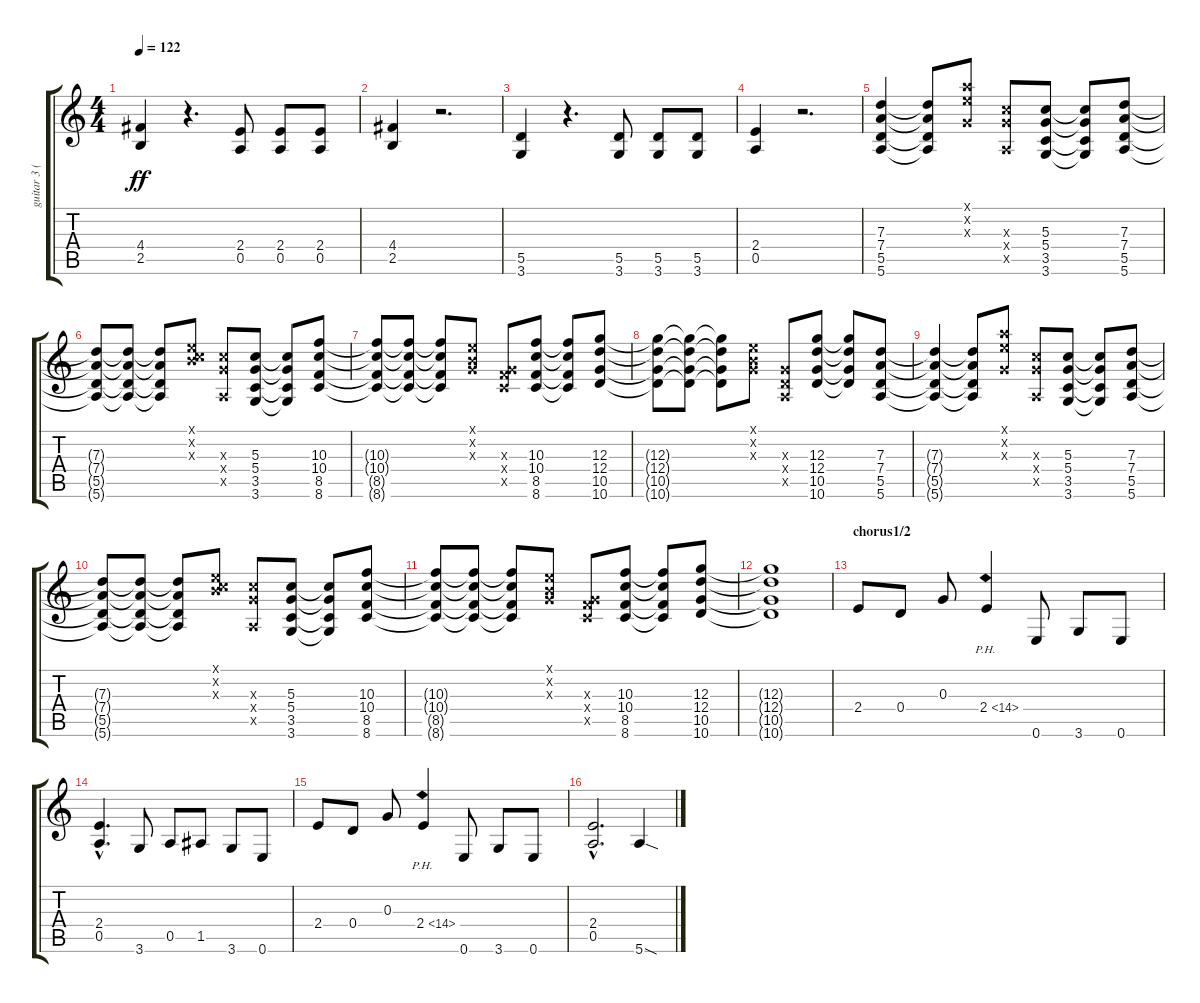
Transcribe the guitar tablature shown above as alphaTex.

\track ("guitar 3 (right)" "guitar 3 (") {instrument distortionguitar}
\staff {score tabs}
\tuning (E4 B3 G3 D3 A2 E2) {hide}
\ts (4 4)
\tempo 122
\clef g2
\ks c
(4.4 2.5).4{dy ff} r.4{d} (2.4 0.5).8 (2.4 0.5).8 (2.4 0.5).8 |
(4.4 2.5).4 r.2{d} |
(5.5 3.6).4 r.4{d} (5.5 3.6).8 (5.5 3.6).8 (5.5 3.6).8 |
(2.4 0.5).4 r.2{d} |
(7.3 7.4 5.5 5.6).4 (7.3{t} 7.4{t} 5.5{t} 5.6{t}).8 (5.1{x} 5.2{x} 0.3{x}).8 (5.3{x} 5.4{x} 0.5{x}).8 (5.3 5.4 3.5 3.6).8 (5.3{t} 5.4{t} 3.5{t} 3.6{t}).8 (7.3 7.4 5.5 5.6).8 |
(7.3{t} 7.4{t} 5.5{t} 5.6{t}).8 (7.3{t} 7.4{t} 5.5{t} 5.6{t}).8 (7.3{t} 7.4{t} 5.5{t} 5.6{t}).8 (0.1{x} 0.2{x} 5.3{x}).8 (5.3{x} 5.4{x} 0.5{x}).8 (5.3 5.4 3.5 3.6).8 (5.3{t} 5.4{t} 3.5{t} 3.6{t}).8 (10.3 10.4 8.5 8.6).8 |
(10.3{t} 10.4{t} 8.5{t} 8.6{t}).8 (10.3{t} 10.4{t} 8.5{t} 8.6{t}).8 (10.3{t} 10.4{t} 8.5{t} 8.6{t}).8 (0.1{x} 0.2{x} 0.3{x}).8 (0.3{x} 3.4{x} 3.5{x}).8 (10.3 10.4 8.5 8.6).8 (10.3{t} 10.4{t} 8.5{t} 8.6{t}).8 (12.3 12.4 10.5 10.6).8 |
(12.3{t} 12.4{t} 10.5{t} 10.6{t}).8 (12.3{t} 12.4{t} 10.5{t} 10.6{t}).8 (12.3{t} 12.4{t} 10.5{t} 10.6{t}).8 (0.1{x} 0.2{x} 0.3{x}).8 (0.3{x} 0.4{x} 0.5{x}).8 (12.3 12.4 10.5 10.6).8 (12.3{t} 12.4{t} 10.5{t} 10.6{t}).8 (7.3 7.4 5.5 5.6).8 |
(7.3{t} 7.4{t} 5.5{t} 5.6{t}).4 (7.3{t} 7.4{t} 5.5{t} 5.6{t}).8 (5.1{x} 5.2{x} 0.3{x}).8 (5.3{x} 5.4{x} 0.5{x}).8 (5.3 5.4 3.5 3.6).8 (5.3{t} 5.4{t} 3.5{t} 3.6{t}).8 (7.3 7.4 5.5 5.6).8 |
(7.3{t} 7.4{t} 5.5{t} 5.6{t}).8 (7.3{t} 7.4{t} 5.5{t} 5.6{t}).8 (7.3{t} 7.4{t} 5.5{t} 5.6{t}).8 (0.1{x} 0.2{x} 5.3{x}).8 (5.3{x} 5.4{x} 0.5{x}).8 (5.3 5.4 3.5 3.6).8 (5.3{t} 5.4{t} 3.5{t} 3.6{t}).8 (10.3 10.4 8.5 8.6).8 |
(10.3{t} 10.4{t} 8.5{t} 8.6{t}).8 (10.3{t} 10.4{t} 8.5{t} 8.6{t}).8 (10.3{t} 10.4{t} 8.5{t} 8.6{t}).8 (0.1{x} 0.2{x} 0.3{x}).8 (0.3{x} 3.4{x} 3.5{x}).8 (10.3 10.4 8.5 8.6).8 (10.3{t} 10.4{t} 8.5{t} 8.6{t}).8 (12.3 12.4 10.5 10.6).8 |
(12.3{t} 12.4{t} 10.5{t} 10.6{t}).1 |
\section ("" "chorus1/2")
2.4.8 0.4.8 0.3.8 2.4{ph 12}.4 0.6.8 3.6.8 0.6.8 |
(2.4{hac} 0.5{hac}).4{d} 3.6.8 0.5.8 1.5.8 3.6.8 0.6.8 |
2.4.8 0.4.8 0.3.8 2.4{ph 12}.4 0.6.8 3.6.8 0.6.8 |
(2.4{hac} 0.5{hac}).2{d} 5.6{sod}.4
